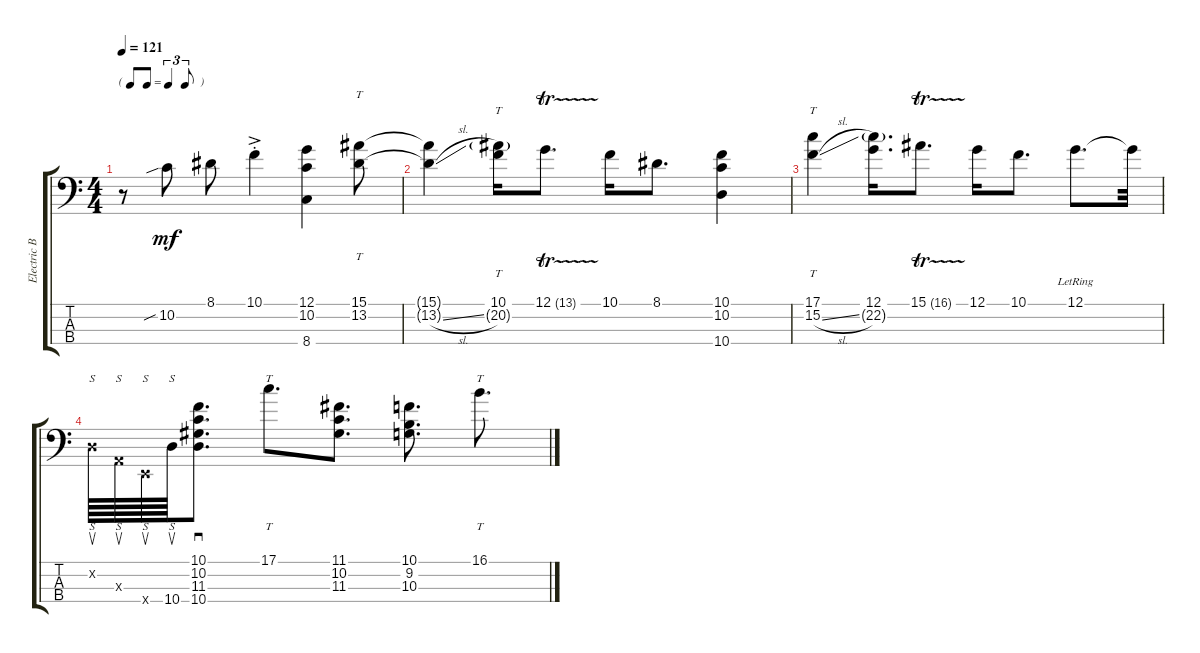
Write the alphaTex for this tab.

\track ("Electric Bass" "Electric B") {instrument electricbassfinger}
\staff {score tabs}
\tuning (G2 D2 A1 E1) {hide}
\ts (4 4)
\tf triplet8th
\tempo 121
\clef f4
\ks c
r.8{dy mf instrument electricbassfinger} 10.2{sib}.8 8.1.8 10.1{ac st}.4 (12.1 10.2 8.4).4 (15.1 13.2).8{tt} |
(15.1{t} 13.2{sl t}).4 (10.1 20.2{g}).16{tt} 12.1{tr (13 32)}.8{d} 10.1.16 8.1.8{d} (10.1 10.2 10.4).4 |
(17.1 15.2{sl}).4{tt} (12.1 22.2{g}).16{d} 15.1{tr (16 32)}.8{d} 12.1.16 10.1.8{d} 12.1{lr}.8{d} 12.1{t}.32 |
0.2{x}.64{s su} 0.3{x}.64{s su} 0.4{x}.64{s su} 10.4.64{s su} (10.1 10.2 11.3 10.4).8{d sd} 17.1.8{tt d} (11.1 10.2 11.3).8{d} (10.1 9.2 10.3).8{d} 16.1.8{tt d}
